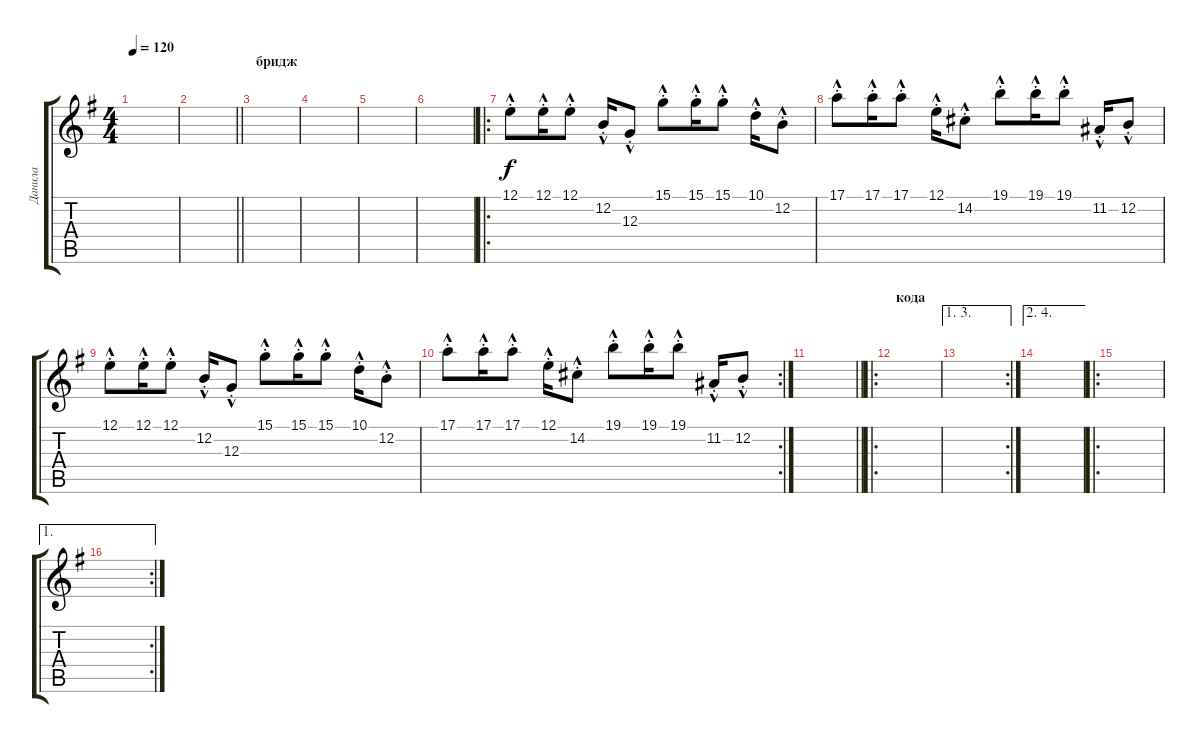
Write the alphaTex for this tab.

\track ("Данила" "Данила") {instrument panflute}
\staff {score tabs}
\tuning (E4 B3 G3 D3 A2 E2) {hide}
\ts (4 4)
\tempo 120
\clef g2
\ks eminor
|
\barLineRight lightlight
|
\section ("" "бридж")
|
|
|
|
\ro
12.1{hac st}.8 12.1{hac st}.16 12.1{hac st}.8 12.2{hac st}.16 12.3{hac st}.8 15.1{hac st}.8 15.1{hac st}.16 15.1{hac st}.8 10.1{hac st}.16 12.2{hac st}.8 |
17.1{hac st}.8 17.1{hac st}.16 17.1{hac st}.8 12.1{hac st}.16 14.2{hac st}.8 19.1{hac st}.8 19.1{hac st}.16 19.1{hac st}.8 11.2{hac st}.16 12.2{hac st}.8 |
12.1{hac st}.8 12.1{hac st}.16 12.1{hac st}.8 12.2{hac st}.16 12.3{hac st}.8 15.1{hac st}.8 15.1{hac st}.16 15.1{hac st}.8 10.1{hac st}.16 12.2{hac st}.8 |
\rc 2
17.1{hac st}.8 17.1{hac st}.16 17.1{hac st}.8 12.1{hac st}.16 14.2{hac st}.8 19.1{hac st}.8 19.1{hac st}.16 19.1{hac st}.8 11.2{hac st}.16 12.2{hac st}.8 |
\barLineRight lightlight
|
\ro
\section ("" "кода")
|
\ae (1 3)
\rc 2
|
\ae (2 4)
|
\ro
|
\ae 1
\rc 2
